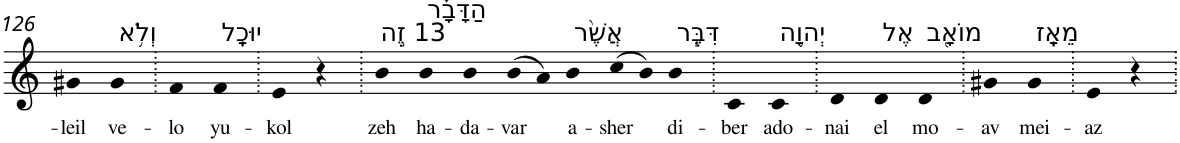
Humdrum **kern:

**kern	**text
*part1	*part1
*staff1	*staff1
*I"Piano	*
*I'Pno	*
!!LO:PB:g=z
*clefG2	*
*k[]	*
=126	=126
!	!LO:LY:b
4g#X	-leil
!LO:TX:a:t=וְלֹ֥א	!
!	!LO:LY:b
4g#	ve-
=127.	=127.
!	!LO:LY:b
4f	-lo
!LO:TX:a:t=יוּכָֽל	!
!	!LO:LY:b
4f	yu-
=128.	=128.
!	!LO:LY:b
4e	-kol
4r	.
=129.	=129.
!LO:TX:a:t=13 זֶ֣ה	!
!	!LO:LY:b
4b	zeh
!LO:TX:a:t=הַדָּבָ֗ר	!
!	!LO:LY:b
4b	ha-
!	!LO:LY:b
4b	-da-
!	!LO:LY:b
(8b	-var
8a)	.
!LO:TX:a:t=אֲשֶׁ֨ר	!
!	!LO:LY:b
4b	a-
!	!LO:LY:b
(8cc	-sher
8b)	.
!LO:TX:a:t=דִּבֶּ֧ר	!
!	!LO:LY:b
4b	di-
=130.	=130.
!	!LO:LY:b
4c	-ber
!LO:TX:a:t=יְהוָ֛ה	!
!	!LO:LY:b
4c	ado-
=131.	=131.
!	!LO:LY:b
4d	-nai
!LO:TX:a:t=אֶל	!
!	!LO:LY:b
4d	el
!LO:TX:a:t=מוֹאָ֖ב	!
!	!LO:LY:b
4d	mo-
=132.	=132.
!	!LO:LY:b
4g#X	-av
!LO:TX:a:t=מֵאָֽז	!
!	!LO:LY:b
4g#	mei-
=133.	=133.
!	!LO:LY:b
4e	-az
4r	.
=.	=.
*-	*-
